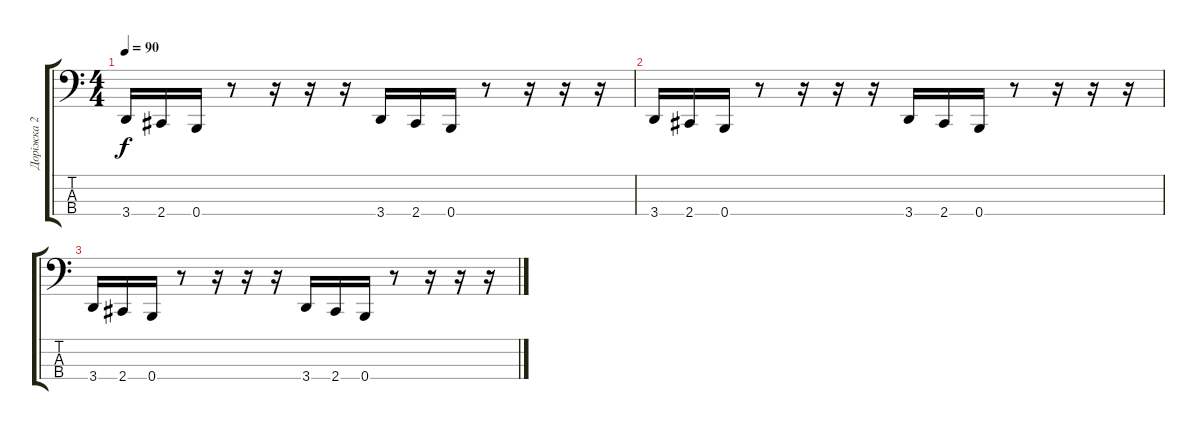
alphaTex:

\track ("Доріжка 2" "Доріжка 2") {instrument electricbasspick}
\staff {score tabs}
\tuning (E2 B1 Gb1 B0) {hide}
\ts (4 4)
\tempo 90
\clef f4
\ks c
3.4.16{dy f} 2.4.16 0.4.16 r.8 r.16 r.16 r.16 3.4.16 2.4.16 0.4.16 r.8 r.16 r.16 r.16 |
3.4.16 2.4.16 0.4.16 r.8 r.16 r.16 r.16 3.4.16 2.4.16 0.4.16 r.8 r.16 r.16 r.16 |
3.4.16 2.4.16 0.4.16 r.8 r.16 r.16 r.16 3.4.16 2.4.16 0.4.16 r.8 r.16 r.16 r.16
